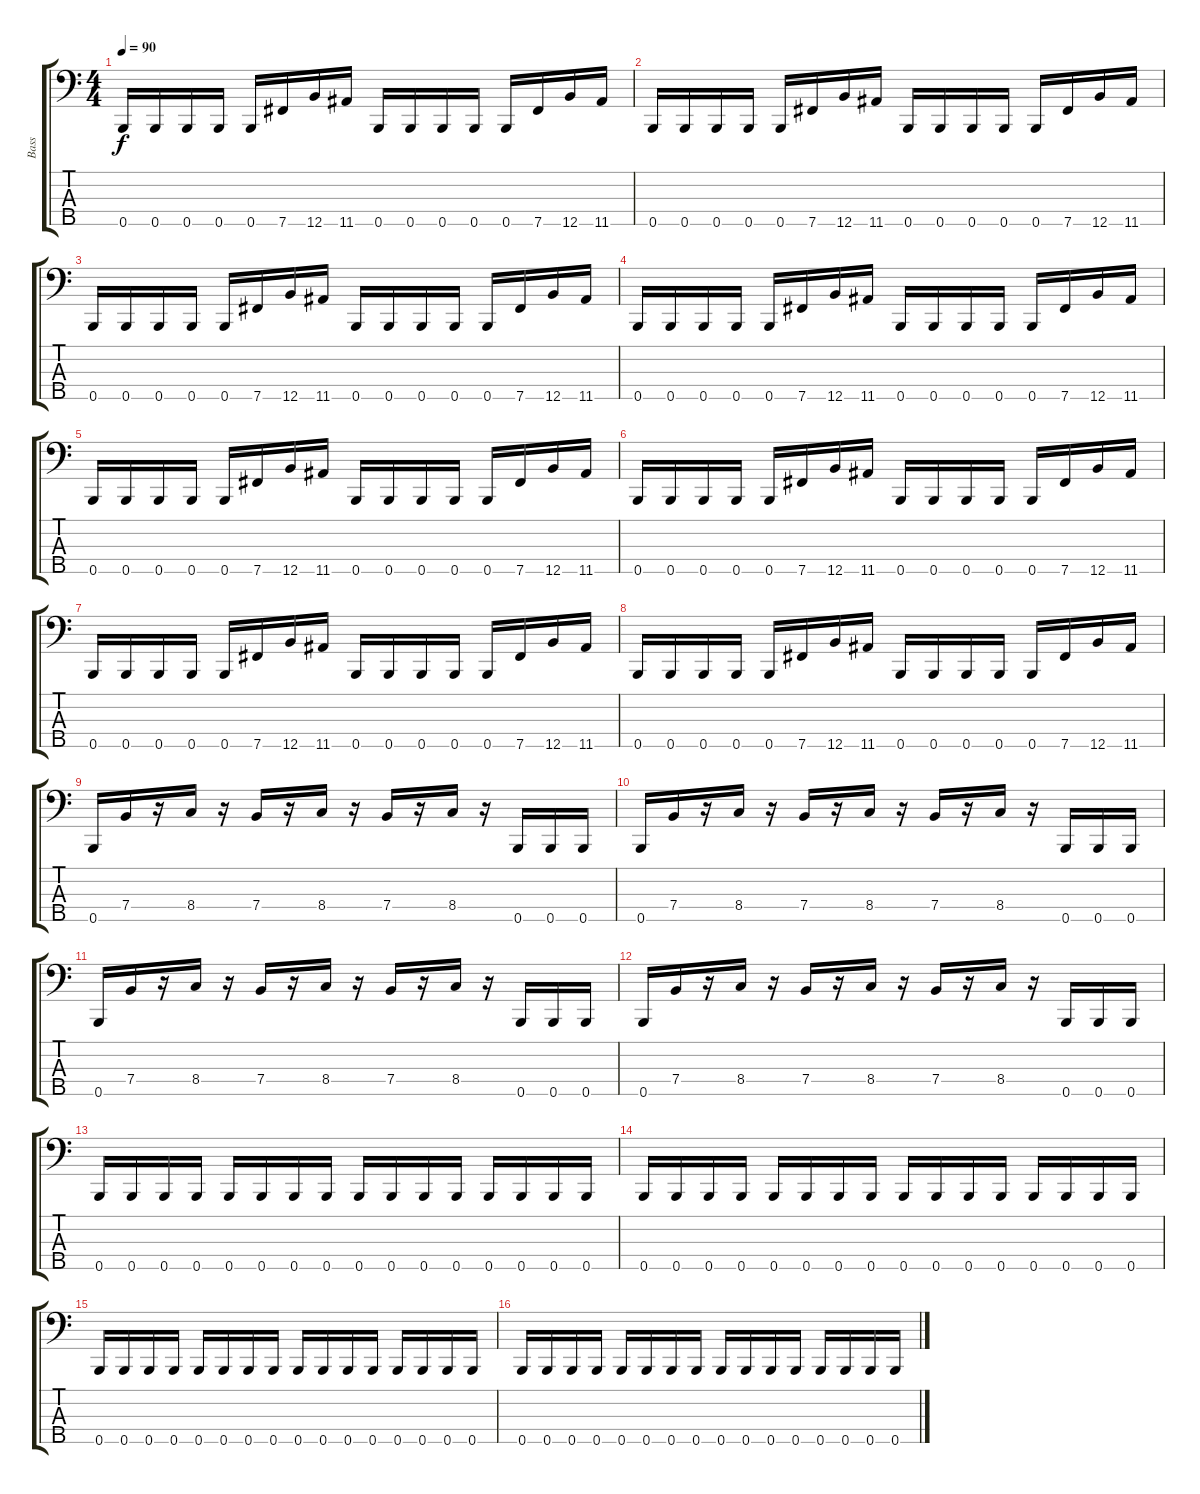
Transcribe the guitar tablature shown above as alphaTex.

\track ("Bass" "Bass") {instrument electricbassfinger}
\staff {score tabs}
\tuning (G2 D2 A1 E1 B0) {hide}
\ts (4 4)
\tempo 90
\clef f4
\ks c
0.5.16{dy f} 0.5.16 0.5.16 0.5.16 0.5.16 7.5.16 12.5.16 11.5.16 0.5.16 0.5.16 0.5.16 0.5.16 0.5.16 7.5.16 12.5.16 11.5.16 |
0.5.16 0.5.16 0.5.16 0.5.16 0.5.16 7.5.16 12.5.16 11.5.16 0.5.16 0.5.16 0.5.16 0.5.16 0.5.16 7.5.16 12.5.16 11.5.16 |
0.5.16 0.5.16 0.5.16 0.5.16 0.5.16 7.5.16 12.5.16 11.5.16 0.5.16 0.5.16 0.5.16 0.5.16 0.5.16 7.5.16 12.5.16 11.5.16 |
0.5.16 0.5.16 0.5.16 0.5.16 0.5.16 7.5.16 12.5.16 11.5.16 0.5.16 0.5.16 0.5.16 0.5.16 0.5.16 7.5.16 12.5.16 11.5.16 |
0.5.16 0.5.16 0.5.16 0.5.16 0.5.16 7.5.16 12.5.16 11.5.16 0.5.16 0.5.16 0.5.16 0.5.16 0.5.16 7.5.16 12.5.16 11.5.16 |
0.5.16 0.5.16 0.5.16 0.5.16 0.5.16 7.5.16 12.5.16 11.5.16 0.5.16 0.5.16 0.5.16 0.5.16 0.5.16 7.5.16 12.5.16 11.5.16 |
0.5.16 0.5.16 0.5.16 0.5.16 0.5.16 7.5.16 12.5.16 11.5.16 0.5.16 0.5.16 0.5.16 0.5.16 0.5.16 7.5.16 12.5.16 11.5.16 |
0.5.16 0.5.16 0.5.16 0.5.16 0.5.16 7.5.16 12.5.16 11.5.16 0.5.16 0.5.16 0.5.16 0.5.16 0.5.16 7.5.16 12.5.16 11.5.16 |
0.5.16 7.4.16 r.16 8.4.16 r.16 7.4.16 r.16 8.4.16 r.16 7.4.16 r.16 8.4.16 r.16 0.5.16 0.5.16 0.5.16 |
0.5.16 7.4.16 r.16 8.4.16 r.16 7.4.16 r.16 8.4.16 r.16 7.4.16 r.16 8.4.16 r.16 0.5.16 0.5.16 0.5.16 |
0.5.16 7.4.16 r.16 8.4.16 r.16 7.4.16 r.16 8.4.16 r.16 7.4.16 r.16 8.4.16 r.16 0.5.16 0.5.16 0.5.16 |
0.5.16 7.4.16 r.16 8.4.16 r.16 7.4.16 r.16 8.4.16 r.16 7.4.16 r.16 8.4.16 r.16 0.5.16 0.5.16 0.5.16 |
0.5.16 0.5.16 0.5.16 0.5.16 0.5.16 0.5.16 0.5.16 0.5.16 0.5.16 0.5.16 0.5.16 0.5.16 0.5.16 0.5.16 0.5.16 0.5.16 |
0.5.16 0.5.16 0.5.16 0.5.16 0.5.16 0.5.16 0.5.16 0.5.16 0.5.16 0.5.16 0.5.16 0.5.16 0.5.16 0.5.16 0.5.16 0.5.16 |
0.5.16 0.5.16 0.5.16 0.5.16 0.5.16 0.5.16 0.5.16 0.5.16 0.5.16 0.5.16 0.5.16 0.5.16 0.5.16 0.5.16 0.5.16 0.5.16 |
0.5.16 0.5.16 0.5.16 0.5.16 0.5.16 0.5.16 0.5.16 0.5.16 0.5.16 0.5.16 0.5.16 0.5.16 0.5.16 0.5.16 0.5.16 0.5.16
